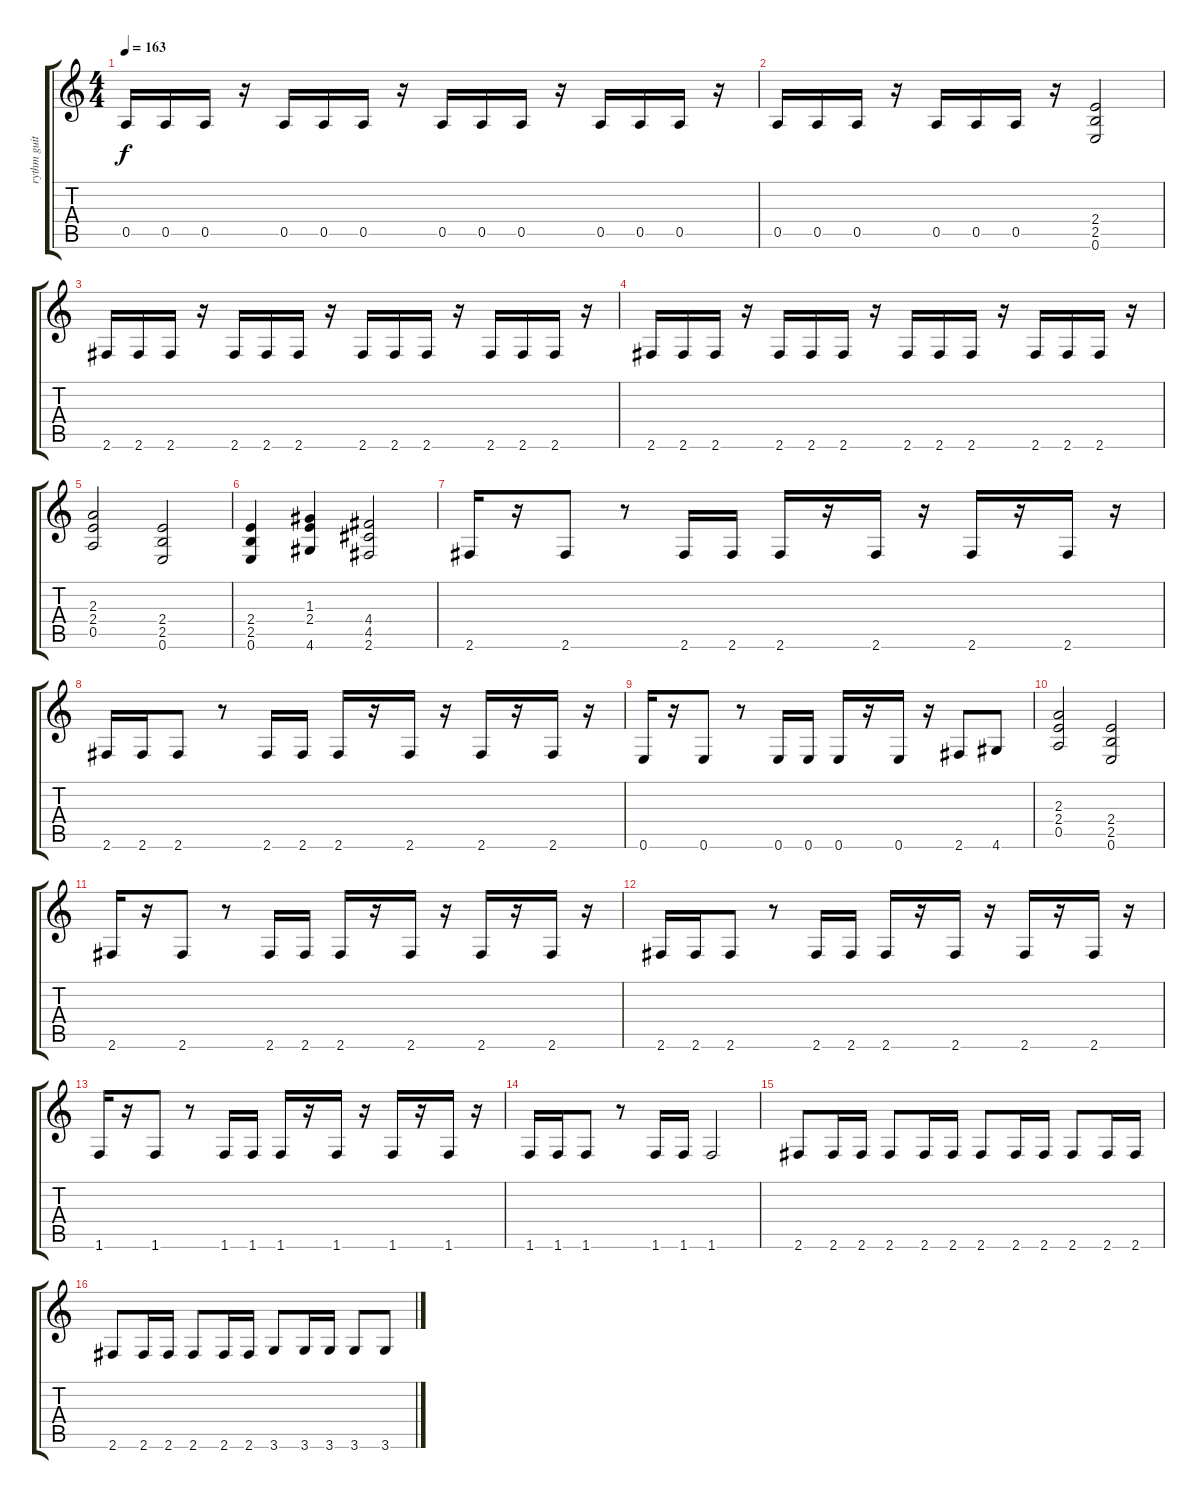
\track ("rythm guitar" "rythm guit") {instrument distortionguitar}
\staff {score tabs}
\tuning (E4 B3 G3 D3 A2 E2) {hide}
\ts (4 4)
\tempo 163
\clef g2
\ks c
0.5.16{dy f} 0.5.16 0.5.16 r.16 0.5.16 0.5.16 0.5.16 r.16 0.5.16 0.5.16 0.5.16 r.16 0.5.16 0.5.16 0.5.16 r.16 |
0.5.16 0.5.16 0.5.16 r.16 0.5.16 0.5.16 0.5.16 r.16 (2.4 2.5 0.6).2 |
2.6.16 2.6.16 2.6.16 r.16 2.6.16 2.6.16 2.6.16 r.16 2.6.16 2.6.16 2.6.16 r.16 2.6.16 2.6.16 2.6.16 r.16 |
2.6.16 2.6.16 2.6.16 r.16 2.6.16 2.6.16 2.6.16 r.16 2.6.16 2.6.16 2.6.16 r.16 2.6.16 2.6.16 2.6.16 r.16 |
(2.3 2.4 0.5).2 (2.4 2.5 0.6).2 |
(2.4 2.5 0.6).4 (1.3 2.4 4.6).4 (4.4 4.5 2.6).2 |
2.6.16 r.16 2.6.8 r.8 2.6.16 2.6.16 2.6.16 r.16 2.6.16 r.16 2.6.16 r.16 2.6.16 r.16 |
2.6.16 2.6.16 2.6.8 r.8 2.6.16 2.6.16 2.6.16 r.16 2.6.16 r.16 2.6.16 r.16 2.6.16 r.16 |
0.6.16 r.16 0.6.8 r.8 0.6.16 0.6.16 0.6.16 r.16 0.6.16 r.16 2.6.8 4.6.8 |
(2.3 2.4 0.5).2 (2.4 2.5 0.6).2 |
2.6.16 r.16 2.6.8 r.8 2.6.16 2.6.16 2.6.16 r.16 2.6.16 r.16 2.6.16 r.16 2.6.16 r.16 |
2.6.16 2.6.16 2.6.8 r.8 2.6.16 2.6.16 2.6.16 r.16 2.6.16 r.16 2.6.16 r.16 2.6.16 r.16 |
1.6.16 r.16 1.6.8 r.8 1.6.16 1.6.16 1.6.16 r.16 1.6.16 r.16 1.6.16 r.16 1.6.16 r.16 |
1.6.16 1.6.16 1.6.8 r.8 1.6.16 1.6.16 1.6.2 |
2.6.8 2.6.16 2.6.16 2.6.8 2.6.16 2.6.16 2.6.8 2.6.16 2.6.16 2.6.8 2.6.16 2.6.16 |
2.6.8 2.6.16 2.6.16 2.6.8 2.6.16 2.6.16 3.6.8 3.6.16 3.6.16 3.6.8 3.6.8
